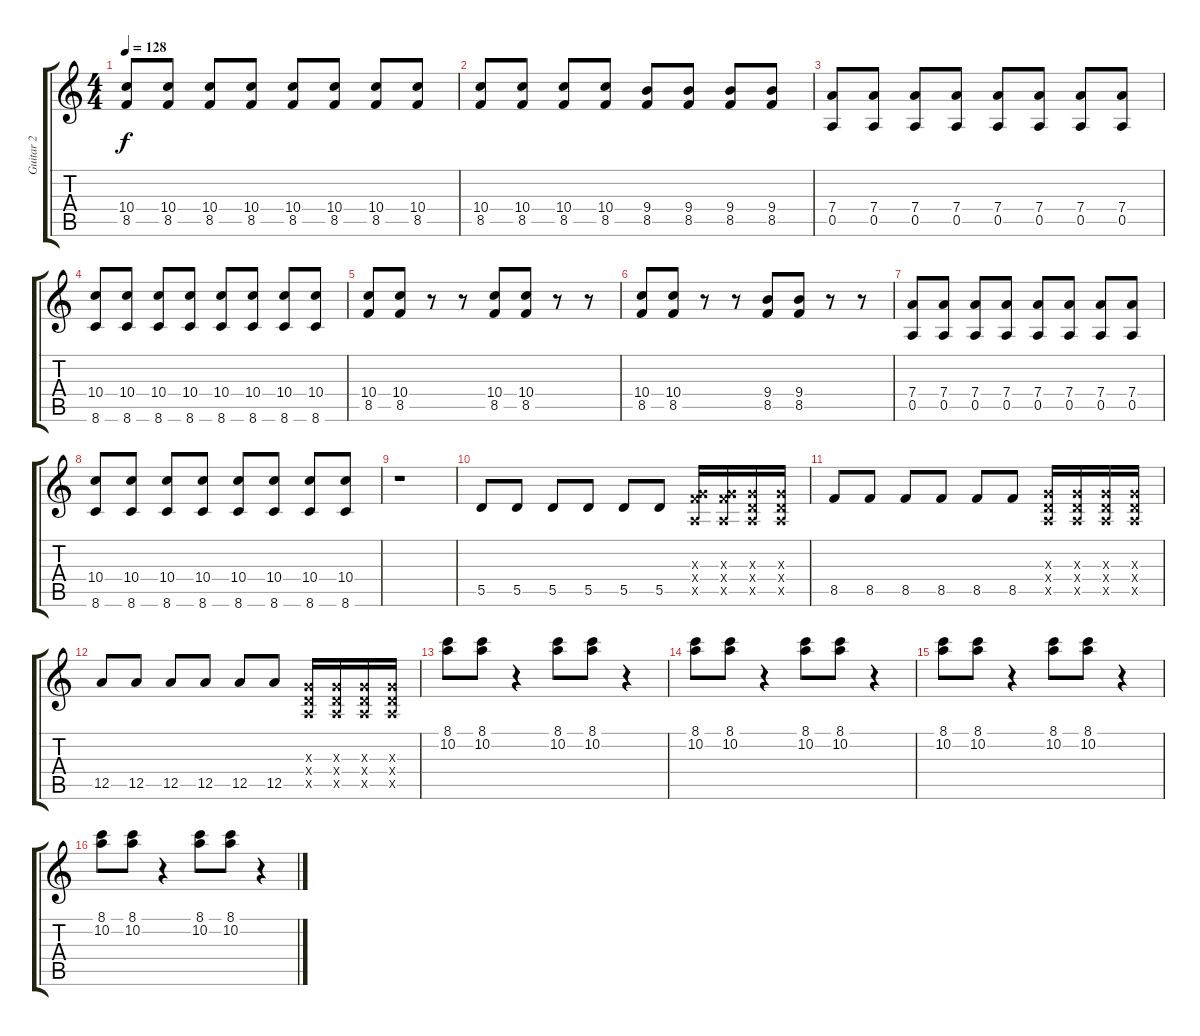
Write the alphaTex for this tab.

\track ("Guitar 2" "Guitar 2") {instrument overdrivenguitar}
\staff {score tabs}
\tuning (E4 B3 G3 D3 A2 E2) {hide}
\ts (4 4)
\tempo 128
\clef g2
\ks c
(10.4 8.5).8{dy f} (10.4 8.5).8 (10.4 8.5).8 (10.4 8.5).8 (10.4 8.5).8 (10.4 8.5).8 (10.4 8.5).8 (10.4 8.5).8 |
(10.4 8.5).8 (10.4 8.5).8 (10.4 8.5).8 (10.4 8.5).8 (9.4 8.5).8 (9.4 8.5).8 (9.4 8.5).8 (9.4 8.5).8 |
(7.4 0.5).8 (7.4 0.5).8 (7.4 0.5).8 (7.4 0.5).8 (7.4 0.5).8 (7.4 0.5).8 (7.4 0.5).8 (7.4 0.5).8 |
(10.4 8.6).8 (10.4 8.6).8 (10.4 8.6).8 (10.4 8.6).8 (10.4 8.6).8 (10.4 8.6).8 (10.4 8.6).8 (10.4 8.6).8 |
(10.4 8.5).8 (10.4 8.5).8 r.8 r.8 (10.4 8.5).8 (10.4 8.5).8 r.8 r.8 |
(10.4 8.5).8 (10.4 8.5).8 r.8 r.8 (9.4 8.5).8 (9.4 8.5).8 r.8 r.8 |
(7.4 0.5).8 (7.4 0.5).8 (7.4 0.5).8 (7.4 0.5).8 (7.4 0.5).8 (7.4 0.5).8 (7.4 0.5).8 (7.4 0.5).8 |
(10.4 8.6).8 (10.4 8.6).8 (10.4 8.6).8 (10.4 8.6).8 (10.4 8.6).8 (10.4 8.6).8 (10.4 8.6).8 (10.4 8.6).8 |
r.1 |
5.5.8 5.5.8 5.5.8 5.5.8 5.5.8 5.5.8 (0.3{x} 3.4{x} 0.5{x}).16 (0.3{x} 3.4{x} 0.5{x}).16 (0.3{x} 0.4{x} 0.5{x}).16 (0.3{x} 0.4{x} 0.5{x}).16 |
8.5.8 8.5.8 8.5.8 8.5.8 8.5.8 8.5.8 (0.3{x} 0.4{x} 0.5{x}).16 (0.3{x} 0.4{x} 0.5{x}).16 (0.3{x} 0.4{x} 0.5{x}).16 (0.3{x} 0.4{x} 0.5{x}).16 |
12.5.8 12.5.8 12.5.8 12.5.8 12.5.8 12.5.8 (0.3{x} 0.4{x} 0.5{x}).16 (0.3{x} 0.4{x} 0.5{x}).16 (0.3{x} 0.4{x} 0.5{x}).16 (0.3{x} 0.4{x} 0.5{x}).16 |
(8.1 10.2).8 (8.1 10.2).8 r.4 (8.1 10.2).8 (8.1 10.2).8 r.4 |
(8.1 10.2).8 (8.1 10.2).8 r.4 (8.1 10.2).8 (8.1 10.2).8 r.4 |
(8.1 10.2).8 (8.1 10.2).8 r.4 (8.1 10.2).8 (8.1 10.2).8 r.4 |
(8.1 10.2).8 (8.1 10.2).8 r.4 (8.1 10.2).8 (8.1 10.2).8 r.4
